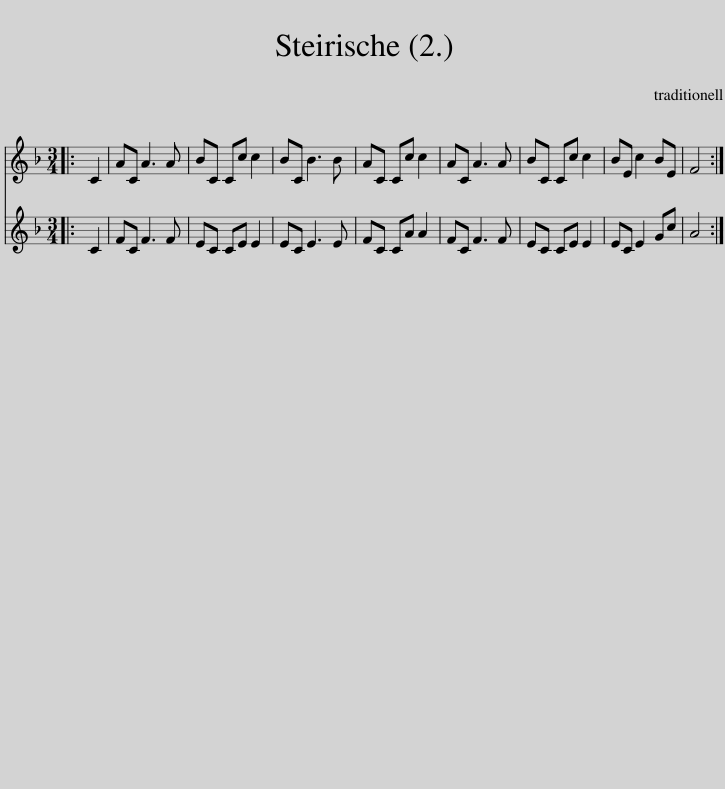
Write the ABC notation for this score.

X:1
%%score 1 2
L:1/8
M:3/4
I:linebreak $
K:F
V:1 treble
V:2 treble
V:1
|: C2 | AC A3 A | BC Cc c2 | BC B3 B | AC Cc c2 | %5
 AC A3 A | BC Cc c2 | BE c2 BE | F4 :| %9
V:2
|: C2 | FC F3 F | EC CE E2 | EC E3 E | FC CA A2 | %5
 FC F3 F | EC CE E2 | EC E2 Gc | A4 :| %9
